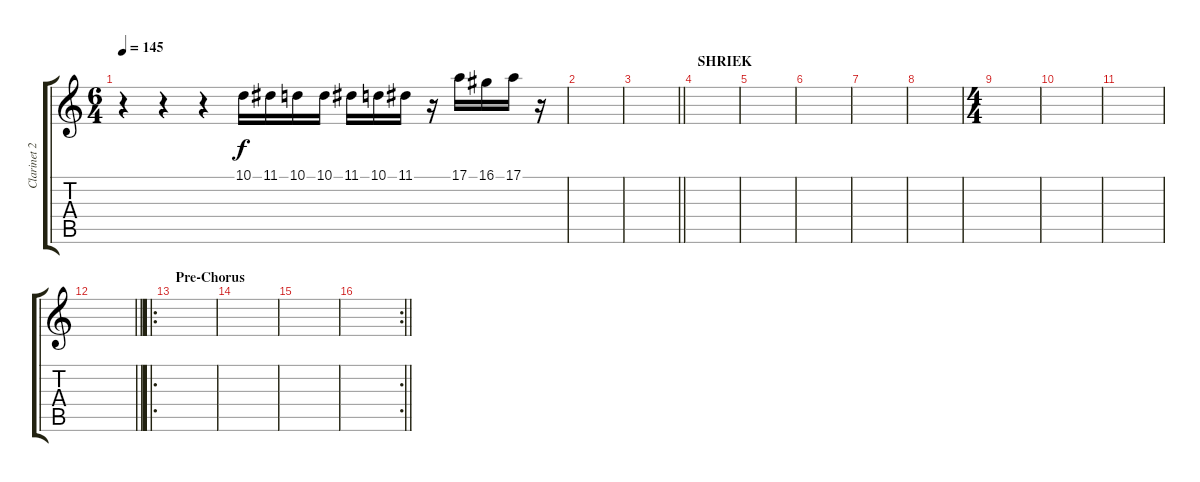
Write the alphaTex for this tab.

\track ("Clarinet 2" "Clarinet 2") {instrument clarinet}
\staff {score tabs}
\tuning (E4 B3 G3 D3 A2 D2) {hide}
\ts (6 4)
\tempo 145
\clef g2
\ks c
r.4{dy f} r.4 r.4 10.1.16 11.1.16 10.1.16 10.1.16 11.1.16 10.1.16 11.1.16 r.16 17.1.16 16.1.16 17.1.16 r.16 |
|
\barLineRight lightlight
|
\section ("" "SHRIEK")
|
|
|
|
|
\ts (4 4)
|
|
|
\barLineRight lightlight
|
\ro
\section ("" "Pre-Chorus")
|
|
|
\rc 2
\barLineRight lightlight
